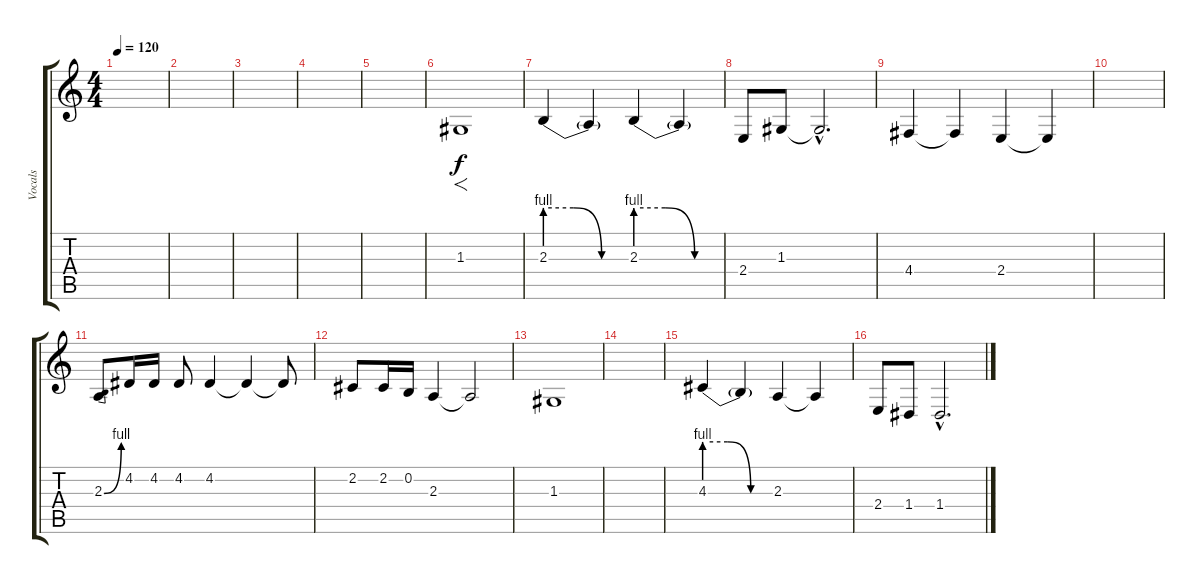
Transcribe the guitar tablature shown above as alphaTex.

\track ("Vocals" "Vocals") {instrument clarinet}
\staff {score tabs}
\tuning (E4 B3 G3 D3 A2 E2) {hide}
\ts (4 4)
\tempo 120
\clef g2
\ks c
|
|
|
|
|
1.3.1{f} |
2.3{be (custom 0 4 20 4 40 0 60 0)}.4 2.3{t}.4 2.3{be (custom 0 4 20 4 40 0 60 0)}.4 2.3{t}.4 |
2.4.8 1.3.8 1.3{hac t}.2{d} |
4.4.4 4.4{t}.4 2.4.4 2.4{t}.4 |
|
2.3{be (bend 0 0 60 4)}.8 4.2.16 4.2.16 4.2.8 4.2.4 4.2{t}.4 4.2{t}.8 |
2.2.8 2.2.16 0.2.16 2.3.4 2.3{t}.2 |
1.3.1 |
|
4.3{be (custom 0 4 20 4 40 0 60 0)}.4 4.3{t}.4 2.3.4 2.3{t}.4 |
2.4.8 1.4.8 1.4{hac}.2{d}
